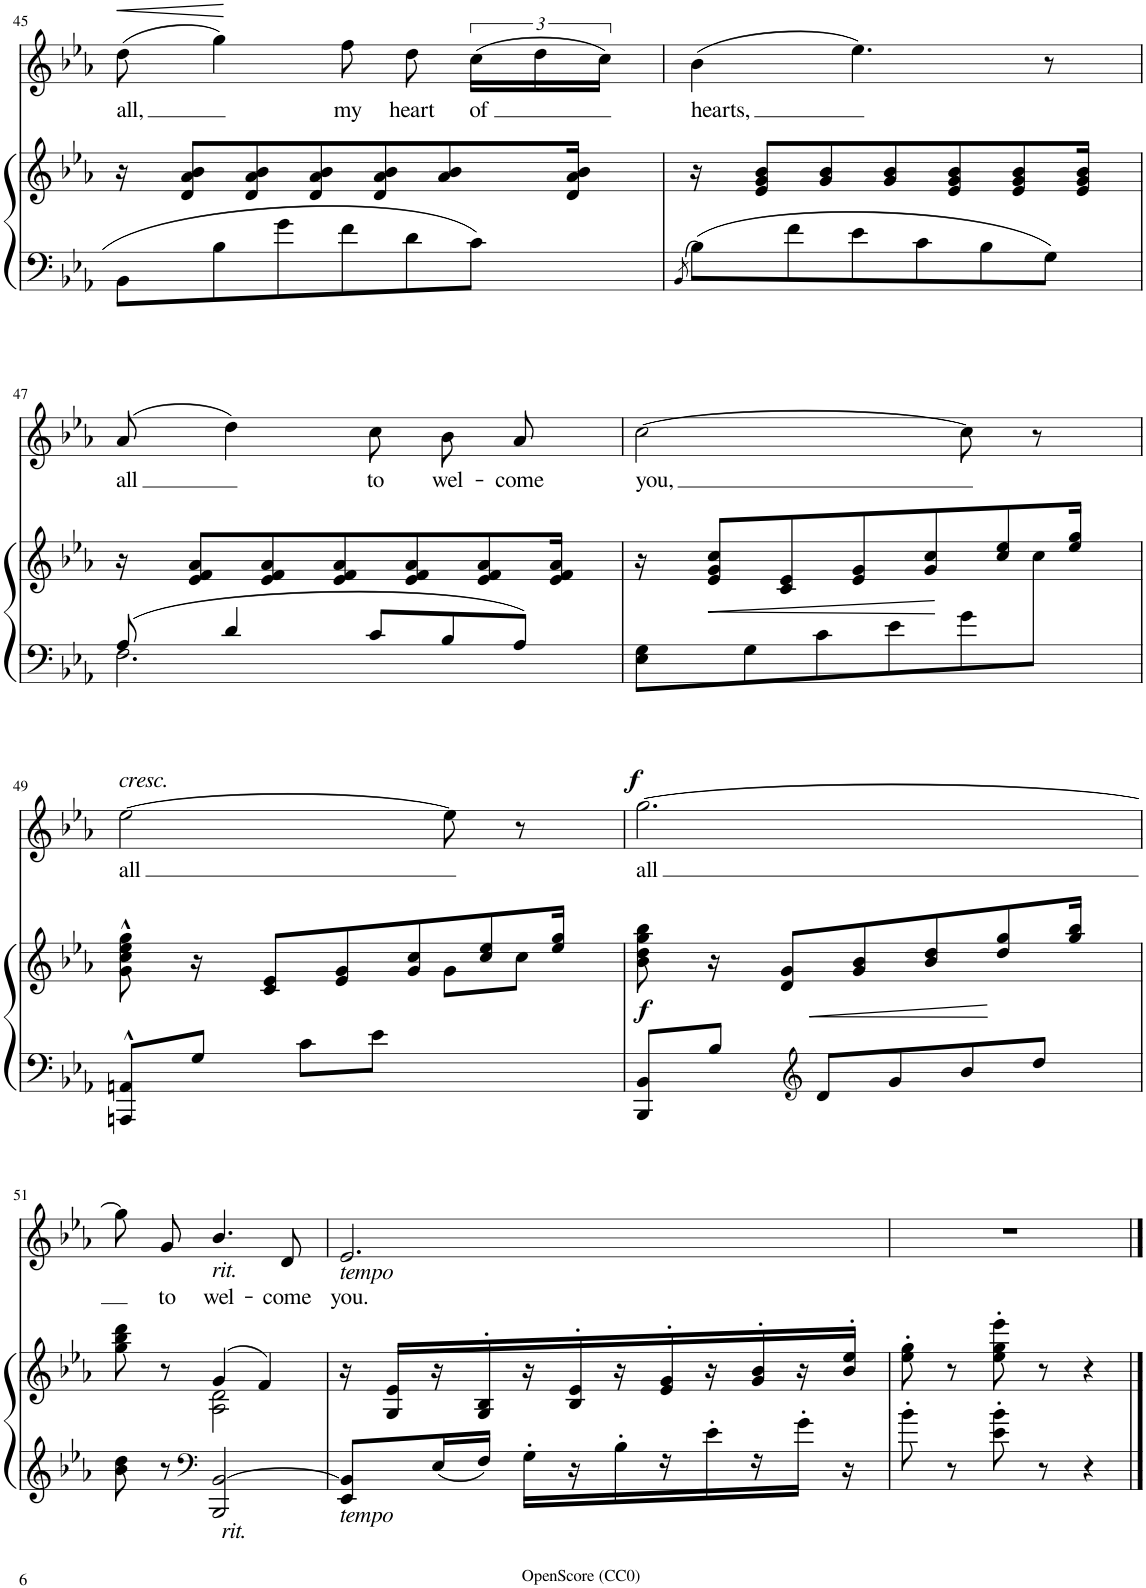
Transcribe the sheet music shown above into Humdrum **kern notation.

**kern	**kern	**dynam	**kern	**text	**dynam
*part2	*part2	*part2	*part1	*part1	*part1
*staff3	*staff2	*staff2/3	*staff1	*staff1	*staff1
*I"Piano	*	*	*I"Voice	*	*
*I'Pno	*	*	*	*	*
!!LO:PB:g=z
*clefF4	*clefG2	*	*clefG2	*	*
*k[b-e-a-]	*k[b-e-a-]	*	*k[b-e-a-]	*	*
*M3/4	*M3/4	*	*M3/4	*	*
=45	=45	=45	=45	=45	=45
!	!	!	!	!LO:LY:b	!LO:HP:b
8BB-\L	16r	.	(8dd\	all,	<
.	8d/ 8a-/ 8b-/L	.	.	.	.
8B-\	.	.	4gg\)	.	.
.	8d/ 8a-/ 8b-/	.	.	.	.
8g\	.	.	.	.	.
.	8d/ 8a-/ 8b-/	.	.	.	.
!	!	!	!	!LO:LY:b	!
8f\	.	.	8ff\	my	[
.	8d/ 8a-/ 8b-/	.	.	.	.
!	!	!	!	!LO:LY:b	!
8d\	.	.	8dd\	heart	.
.	8a-/ 8b-/	.	.	.	.
!	!	!	!	!LO:LY:b	!
8c\J	.	.	(24cc\LL	of	.
.	.	.	24dd\	.	.
.	16d/ 16a-/ 16b-/Jk	.	.	.	.
.	.	.	24cc\JJ)	.	.
=46	=46	=46	=46	=46	=46
8qBB-/	.	.	.	.	.
!	!	!	!	!LO:LY:b	!
8B-\L	16r	.	(4b-\	hearts,	.
.	8e-/ 8g/ 8b-/L	.	.	.	.
8f\	.	.	.	.	.
.	8g/ 8b-/	.	.	.	.
8e-\	.	.	4.ee-\)	.	.
.	8g/ 8b-/	.	.	.	.
8c\	.	.	.	.	.
.	8e-/ 8g/ 8b-/	.	.	.	.
8B-\	.	.	.	.	.
.	8e-/ 8g/ 8b-/	.	.	.	.
8G\J	.	.	8r	.	.
.	16e-/ 16g/ 16b-/Jk	.	.	.	.
!!LO:LB:g=z
=47	=47	=47	=47	=47	=47
*^	*	*	*	*	*
!	!	!	!	!	!LO:LY:b	!
8A-/	2.F\	16r	.	(8a-/	all	.
.	.	8e-/ 8f/ 8a-/L	.	.	.	.
4d/	.	.	.	4dd\)	.	.
.	.	8e-/ 8f/ 8a-/	.	.	.	.
.	.	8e-/ 8f/ 8a-/	.	.	.	.
!	!	!	!	!	!LO:LY:b	!
8c/L	.	.	.	8cc\	to	.
.	.	8e-/ 8f/ 8a-/	.	.	.	.
!	!	!	!	!	!LO:LY:b	!
8B-/	.	.	.	8b-\	wel-	.
.	.	8e-/ 8f/ 8a-/	.	.	.	.
!	!	!	!	!	!LO:LY:b	!
8A-/J	.	.	.	8a-/	-come	.
.	.	16e-/ 16f/ 16a-/Jk	.	.	.	.
*v	*v	*	*	*	*	*
=48	=48	=48	=48	=48	=48
*	*^	*	*	*	*
!	!	!	!	!	!LO:LY:b	!
8E-\ 8G\L	16r	8ryy	.	[2cc\	you,	.
!	!	!	!LO:HP:b	!	!	!
.	8e-/ 8g/ 8cc/L	.	<	.	.	.
*	*v	*v	*	*	*	*
8G\	.	.	.	.	.
.	8c/ 8e-/	.	.	.	.
8c\	.	.	.	.	.
.	8e-/ 8g/	.	.	.	.
8e-\	.	.	.	.	.
.	8g/ 8cc/	.	.	.	.
8g\	.	.	8cc\]	.	.
.	8cc/ 8ee-/	[	.	.	.
*	*^	*	*	*	*
8ryy	.	8cc\J	.	8r	.	.
.	16ee-/ 16gg/Jk	.	.	.	.	.
!!LO:LB:g=z
=49	=49	=49	=49	=49	=49	=49
!	!	!	!	!LO:TX:a:i:t=cresc.	!	!
!	!	!	!	!	!LO:LY:b	!
8AAAn/^^ 8AAn/^^L	8g\^^ 8cc\^^ 8ee-\^^ 8gg\^^	2ryy	.	[2ee-\	all	.
8G/J	16r	.	.	.	.	.
.	8c/ 8e-/L	.	.	.	.	.
8c\L	.	.	.	.	.	.
.	8e-/ 8g/	.	.	.	.	.
8e-\J	.	.	.	.	.	.
.	8g/ 8cc/	.	.	.	.	.
4ryy	.	8g\L	.	8ee-\]	.	.
.	8cc/ 8ee-/	.	.	.	.	.
.	.	8cc\J	.	8r	.	.
.	16ee-/ 16gg/Jk	.	.	.	.	.
*	*v	*v	*	*	*	*
=50	=50	=50	=50	=50	=50
!	!	!LO:DY:b	!	!LO:LY:b	!LO:DY:a
8BBB-/ 8BB-/L	8b-\ 8dd\ 8gg\ 8bb-\	f	[2.gg\	all	f
8B-/J	16r	.	.	.	.
!	!	!LO:HP:b	!	!	!
.	8d/ 8g/L	<	.	.	.
*clefG2	*	*	*	*	*
8d/L	.	.	.	.	.
.	8g/ 8b-/	.	.	.	.
8g/	.	.	.	.	.
.	8b-/ 8dd/	.	.	.	.
8b-/	.	.	.	.	.
.	8dd/ 8gg/	[	.	.	.
8dd/J	.	.	.	.	.
.	16gg/ 16bb-/Jk	.	.	.	.
!!LO:LB:g=z
=51	=51	=51	=51	=51	=51
*	*^	*	*	*	*
8b-\ 8dd\	8gg\ 8bb-\ 8ddd\	4ryy	.	8gg\]	.	.
!	!	!	!	!	!LO:LY:b	!
8r	8r	.	.	8g/	to	.
*clefF4	*	*	*	*	*	*
!	!	!	!	!LO:TX:b:i:t=rit.	!	!
!LO:TX:b:i:t=rit.	!	!	!	!	!	!
!	!	!	!	!	!LO:LY:b	!
2BBB-/ [2BB-/	(4g/	2A-\ 2d\	.	4.b-/	wel-	.
.	4f/)	.	.	.	.	.
!	!	!	!	!	!LO:LY:b	!
.	.	.	.	8d/	-come	.
*	*v	*v	*	*	*	*
=52	=52	=52	=52	=52	=52
!	!	!	!LO:TX:b:i:t=tempo	!	!
!LO:TX:b:i:t=tempo	!	!	!	!	!
!	!	!	!	!LO:LY:b	!
8EE-/ 8BB-/]L	16r	.	2.e-/	you.	.
.	16G/ 16e-/LL	.	.	.	.
16E-/L	16r	.	.	.	.
16F/JJ	16G/'> 16B-/'>	.	.	.	.
16G'\LL	16r	.	.	.	.
16r	16B-/'> 16e-/'>	.	.	.	.
16B-'\	16r	.	.	.	.
16r	16e-/'> 16g/'>	.	.	.	.
16e-'\	16r	.	.	.	.
16r	16g/'> 16b-/'>	.	.	.	.
16g'\JJ	16r	.	.	.	.
16r	16b-/'> 16ee-/'>JJ	.	.	.	.
=53	=53	=53	=53	=53	=53
8b-'\	8ee-\' 8gg\'	.	2.r	.	.
8r	8r	.	.	.	.
8e-\' 8b-\'	8ee-\' 8gg\' 8eee-\'	.	.	.	.
8r	8r	.	.	.	.
4r	4r	.	.	.	.
==	==	==	==	==	==
*-	*-	*-	*-	*-	*-
